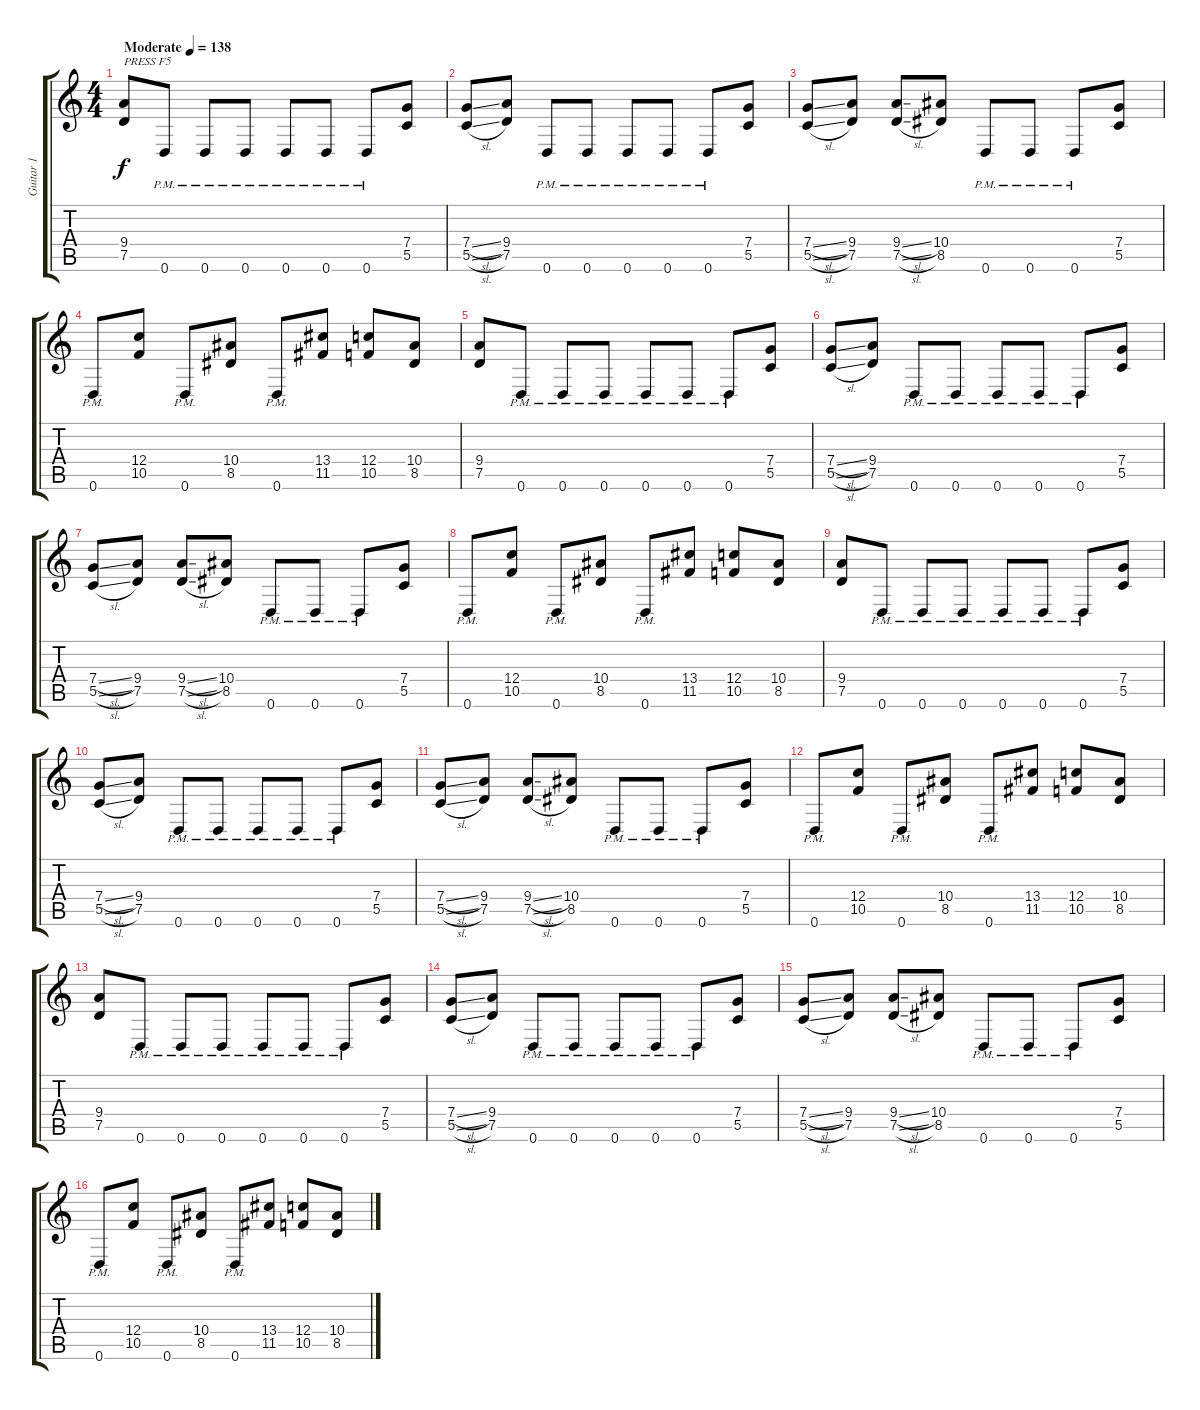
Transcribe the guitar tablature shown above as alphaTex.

\track ("Guitar 1" "Guitar 1") {instrument distortionguitar}
\staff {score tabs}
\tuning (D4 A3 F3 C3 G2 D2) {hide}
\ts (4 4)
\tempo (138 "Moderate")
\clef g2
\ks c
(9.4 7.5).8{txt "PRESS F5" dy f instrument distortionguitar} 0.6{pm}.8 0.6{pm}.8 0.6{pm}.8 0.6{pm}.8 0.6{pm}.8 0.6{pm}.8 (7.4 5.5).8 |
(7.4{sl} 5.5{sl}).8 (9.4 7.5).8 0.6{pm}.8 0.6{pm}.8 0.6{pm}.8 0.6{pm}.8 0.6{pm}.8 (7.4 5.5).8 |
(7.4{sl} 5.5{sl}).8 (9.4 7.5).8 (9.4{sl} 7.5{sl}).8 (10.4 8.5).8 0.6{pm}.8 0.6{pm}.8 0.6{pm}.8 (7.4 5.5).8 |
0.6{pm}.8 (12.4 10.5).8 0.6{pm}.8 (10.4 8.5).8 0.6{pm}.8 (13.4 11.5).8 (12.4 10.5).8 (10.4 8.5).8 |
(9.4 7.5).8 0.6{pm}.8 0.6{pm}.8 0.6{pm}.8 0.6{pm}.8 0.6{pm}.8 0.6{pm}.8 (7.4 5.5).8 |
(7.4{sl} 5.5{sl}).8 (9.4 7.5).8 0.6{pm}.8 0.6{pm}.8 0.6{pm}.8 0.6{pm}.8 0.6{pm}.8 (7.4 5.5).8 |
(7.4{sl} 5.5{sl}).8 (9.4 7.5).8 (9.4{sl} 7.5{sl}).8 (10.4 8.5).8 0.6{pm}.8 0.6{pm}.8 0.6{pm}.8 (7.4 5.5).8 |
0.6{pm}.8 (12.4 10.5).8 0.6{pm}.8 (10.4 8.5).8 0.6{pm}.8 (13.4 11.5).8 (12.4 10.5).8 (10.4 8.5).8 |
(9.4 7.5).8 0.6{pm}.8 0.6{pm}.8 0.6{pm}.8 0.6{pm}.8 0.6{pm}.8 0.6{pm}.8 (7.4 5.5).8 |
(7.4{sl} 5.5{sl}).8 (9.4 7.5).8 0.6{pm}.8 0.6{pm}.8 0.6{pm}.8 0.6{pm}.8 0.6{pm}.8 (7.4 5.5).8 |
(7.4{sl} 5.5{sl}).8 (9.4 7.5).8 (9.4{sl} 7.5{sl}).8 (10.4 8.5).8 0.6{pm}.8 0.6{pm}.8 0.6{pm}.8 (7.4 5.5).8 |
0.6{pm}.8 (12.4 10.5).8 0.6{pm}.8 (10.4 8.5).8 0.6{pm}.8 (13.4 11.5).8 (12.4 10.5).8 (10.4 8.5).8 |
(9.4 7.5).8 0.6{pm}.8 0.6{pm}.8 0.6{pm}.8 0.6{pm}.8 0.6{pm}.8 0.6{pm}.8 (7.4 5.5).8 |
(7.4{sl} 5.5{sl}).8 (9.4 7.5).8 0.6{pm}.8 0.6{pm}.8 0.6{pm}.8 0.6{pm}.8 0.6{pm}.8 (7.4 5.5).8 |
(7.4{sl} 5.5{sl}).8 (9.4 7.5).8 (9.4{sl} 7.5{sl}).8 (10.4 8.5).8 0.6{pm}.8 0.6{pm}.8 0.6{pm}.8 (7.4 5.5).8 |
0.6{pm}.8 (12.4 10.5).8 0.6{pm}.8 (10.4 8.5).8 0.6{pm}.8 (13.4 11.5).8 (12.4 10.5).8 (10.4 8.5).8
